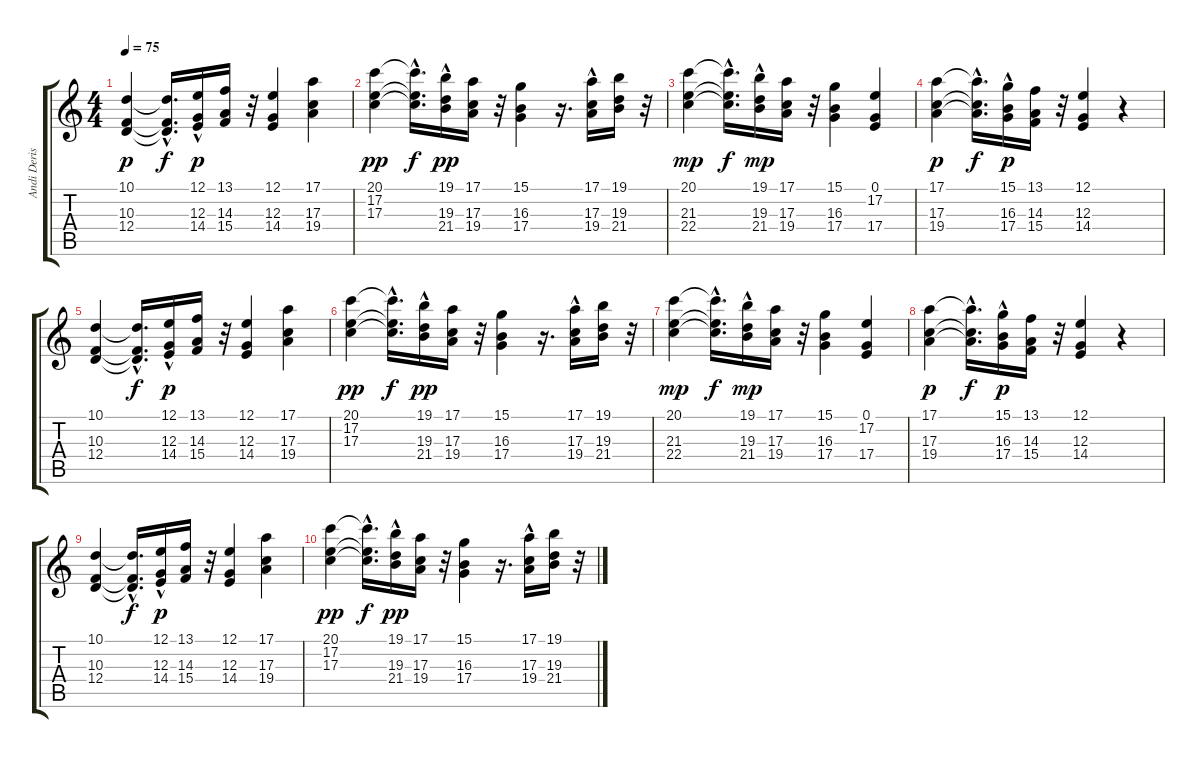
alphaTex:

\track ("Andi Deris" "Andi Deris") {instrument choiraahs}
\staff {score tabs}
\tuning (E4 B3 G3 D3 A2 E2) {hide}
\ts (4 4)
\tempo 75
\clef g2
\ks c
(10.1 10.3 12.4).4{dy p} (10.1{hac t} 10.3{hac t} 12.4{hac t}).16{d dy f} (12.1{hac} 12.3{hac} 14.4{hac}).16{dy p} (13.1 14.3 15.4).16 r.32 (12.1 12.3 14.4).4 (17.1 17.3 19.4).4 |
(20.1 17.2 17.3).4{dy pp} (20.1{hac t} 17.2{hac t} 17.3{hac t}).16{d dy f} (19.1{hac} 19.3{hac} 21.4{hac}).16{dy pp} (17.1 17.3 19.4).16 r.32 (15.1 16.3 17.4).4 r.16{d} (17.1{hac} 17.3{hac} 19.4{hac}).16 (19.1 19.3 21.4).16 r.32 |
(20.1 21.3 22.4).4{dy mp} (20.1{hac t} 21.3{hac t} 22.4{hac t}).16{d dy f} (19.1{hac} 19.3{hac} 21.4{hac}).16{dy mp} (17.1 17.3 19.4).16 r.32 (15.1 16.3 17.4).4 (0.1 17.2 17.4).4 |
(17.1 17.3 19.4).4{dy p} (17.1{hac t} 17.3{hac t} 19.4{hac t}).16{d dy f} (15.1{hac} 16.3{hac} 17.4{hac}).16{dy p} (13.1 14.3 15.4).16 r.32 (12.1 12.3 14.4).4 r.4 |
(10.1 10.3 12.4).4 (10.1{hac t} 10.3{hac t} 12.4{hac t}).16{d dy f} (12.1{hac} 12.3{hac} 14.4{hac}).16{dy p} (13.1 14.3 15.4).16 r.32 (12.1 12.3 14.4).4 (17.1 17.3 19.4).4 |
(20.1 17.2 17.3).4{dy pp} (20.1{hac t} 17.2{hac t} 17.3{hac t}).16{d dy f} (19.1{hac} 19.3{hac} 21.4{hac}).16{dy pp} (17.1 17.3 19.4).16 r.32 (15.1 16.3 17.4).4 r.16{d} (17.1{hac} 17.3{hac} 19.4{hac}).16 (19.1 19.3 21.4).16 r.32 |
(20.1 21.3 22.4).4{dy mp} (20.1{hac t} 21.3{hac t} 22.4{hac t}).16{d dy f} (19.1{hac} 19.3{hac} 21.4{hac}).16{dy mp} (17.1 17.3 19.4).16 r.32 (15.1 16.3 17.4).4 (0.1 17.2 17.4).4 |
(17.1 17.3 19.4).4{dy p} (17.1{hac t} 17.3{hac t} 19.4{hac t}).16{d dy f} (15.1{hac} 16.3{hac} 17.4{hac}).16{dy p} (13.1 14.3 15.4).16 r.32 (12.1 12.3 14.4).4 r.4 |
(10.1 10.3 12.4).4 (10.1{hac t} 10.3{hac t} 12.4{hac t}).16{d dy f} (12.1{hac} 12.3{hac} 14.4{hac}).16{dy p} (13.1 14.3 15.4).16 r.32 (12.1 12.3 14.4).4 (17.1 17.3 19.4).4 |
(20.1 17.2 17.3).4{dy pp} (20.1{hac t} 17.2{hac t} 17.3{hac t}).16{d dy f} (19.1{hac} 19.3{hac} 21.4{hac}).16{dy pp} (17.1 17.3 19.4).16 r.32 (15.1 16.3 17.4).4 r.16{d} (17.1{hac} 17.3{hac} 19.4{hac}).16 (19.1 19.3 21.4).16 r.32
